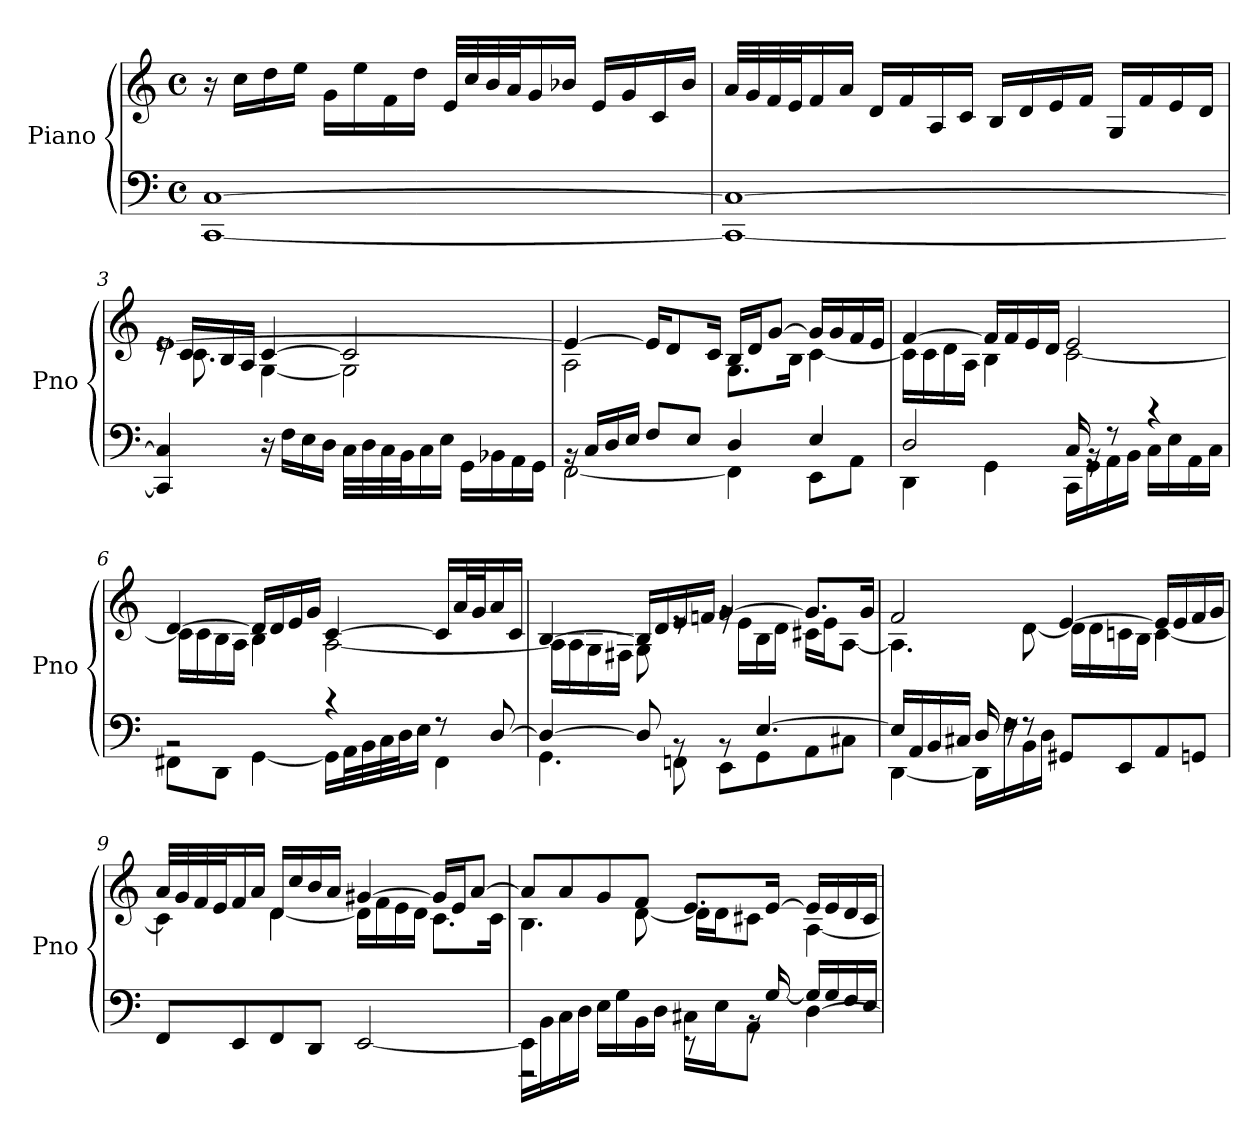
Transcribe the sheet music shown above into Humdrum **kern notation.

**kern	**kern
*part1	*part1
*staff2	*staff1
*I"Piano	*
*I'Pno	*
*clefF4	*clefG2
*k[]	*k[]
*M4/4	*M4/4
*met(c)	*met(c)
=1	=1
[1CC [1C	16r
.	16cc\LL
.	16dd\
.	16ee\JJ
.	16g\LL
.	16ee\
.	16f\
.	16dd\JJ
.	32e/LLL
.	32cc/
.	32b/
.	32a/J
.	16g/
.	16b-X/JJ
.	16e/LL
.	16g/
.	16c/
.	16b-/JJ
=2	=2
1CC_ 1C_	32a/LLL
.	32g/
.	32f/
.	32e/J
.	16f/
.	16a/JJ
.	16d/LL
.	16f/
.	16A/
.	16c/JJ
.	16B/LL
.	16d/
.	16e/
.	16f/JJ
.	16G/LL
.	16f/
.	16e/
.	16d/JJ
!!LO:LB:g=z
=3	=3
*	*^
*	*	*^
4CC/] 4C/]	[1e	16re	16ryy
.	.	16c/LL	8.c\
.	.	16B/	.
.	.	16A/JJ	.
16r	.	[4G\	[4c/
16F\LL	.	.	.
16E\	.	.	.
16D\JJ	.	.	.
32C\LLL	.	2G\]	2c/]
32D\	.	.	.
32C\	.	.	.
32BB\J	.	.	.
16C\	.	.	.
16E\JJ	.	.	.
16GG\LL	.	.	.
16BB-X\	.	.	.
16AA\	.	.	.
16GG\JJ	.	.	.
*	*	*v	*v
=4	=4	=4
*^	*	*
16rBB	[2FF\	4e/_	2A\
16C/LL	.	.	.
16D/	.	.	.
16E/JJ	.	.	.
8F/L	.	16e/KL]	.
.	.	8d/	.
8E/J	.	.	.
.	.	16c/Jk	.
4D/	4FF\]	16B/LL	8.G\L
.	.	16d/J	.
.	.	[8g/J	.
.	.	.	16B\Jk
4E/	8EE\L	16g/LL]	[4c\
.	.	16g/	.
.	8AA\J	16f/	.
.	.	16e/JJ	.
!!LO:LB:g=z	!!
=5	=5	=5	=5
2D/	4DD\	[4f/	16c\LL]
.	.	.	16c\
.	.	.	16d\
.	.	.	16A\JJ
.	4GG\	16f/LL]	4B\
.	.	16f/	.
.	.	16e/	.
.	.	16d/JJ	.
16C/	16CC\LL	2e/	[2c\
16rBB	16GG\	.	.
8r	16AA\	.	.
.	16BB\JJ	.	.
4r	16C\LL	.	.
.	16E\	.	.
.	16AA\	.	.
.	16C\JJ	.	.
=6	=6	=6	=6
2rBB	8FF#X\L	[4d/	16c\LL]
.	.	.	16c\
.	8DD\J	.	16B\
.	.	.	16A\JJ
.	[4GG\	16d/LL]	4B\
.	.	16d/	.
.	.	16e/	.
.	.	16g/JJ	.
4r	16GG\LL]	[4c/	[2A\
.	32AA\L	.	.
.	32BB\	.	.
.	32C\	.	.
.	32D\J	.	.
.	16E\JJ	.	.
8r	4FF#\	16c/LL]	.
.	.	32a/L	.
.	.	32g/J	.
[8D/	.	16a/	.
.	.	16c/JJ	.
!!LO:LB:g=z	!!
=7	=7	=7	=7
4D/_	4.GG\	[4B/	16A\LL]
.	.	.	16A\
.	.	.	16G\
.	.	.	16F#X\JJ
8D/]	.	16B/LL]	8G\
.	.	16d/	.
8rBB	8FFn\	16e/	8re
.	.	16fn/JJ	.
8rBB	8EE\L	[4g/	16rg
.	.	.	16e\LL
[4.E/	8GG\	.	16B\
.	.	.	16d\JJ
.	8AA\	8.g/L]	16c#X\LL
.	.	.	16e\J
.	8C#X\J	.	[8A\J
.	.	16g/Jk	.
=8	=8	=8	=8
16E/LL]	[4DD\	2f/	4.A\]
16AA/	.	.	.
16BB/	.	.	.
16C#X/JJ	.	.	.
16D/	16DD\LL]	.	.
16rF	16F\	.	.
8rF	16BB\	.	[8d\
.	16D\JJ	.	.
8GG#X/L	2ryy	[4e/	16d\LL]
.	.	.	16d\
8EE/	.	.	16cn\
.	.	.	16B\JJ
8AA/	.	16e/LL]	[4c\
.	.	16e/	.
8GGn/J	.	16f/	.
.	.	16g/JJ	.
*v	*v	*	*
!!LO:LB:g=z	!!
=9	=9	=9
8FF/L	32a/LLL	4c\]
.	32g/	.
.	32f/	.
.	32e/J	.
8EE/	16f/	.
.	16a/JJ	.
8FF/	16d/LL	[4d\
.	16cc/	.
8DD/J	16b/	.
.	16a/JJ	.
[2EE/	[4g#X/	16d\LL]
.	.	16f\
.	.	16e\
.	.	16d\JJ
.	16g#/LL]	8.c\L
.	16e/J	.
.	[8a/J	.
.	.	16c\Jk
=10	=10	=10
*^	*	*
16EE\LL]	2r	8a/L]	4.B\
16BB\	.	.	.
16C\	.	8a/	.
16D\JJ	.	.	.
16E\LL	.	8g/	.
16G\	.	.	.
16BB\	.	8f/J	[8d\
16D\JJ	.	.	.
16C#X\LL	8r	8.e/L	16d\LL]
16E\J	.	.	16d\J
8AA\J	16rBB	.	8c#X\J
.	[16G/	[16e/Jk	.
[4D\	16G/LL]	16e/LL]	[4A\
.	16G/	16e/	.
.	16F/	16d/	.
.	16E/JJ	16c#/JJ	.
*v	*v	*	*
*	*v	*v
=	=
*-	*-
